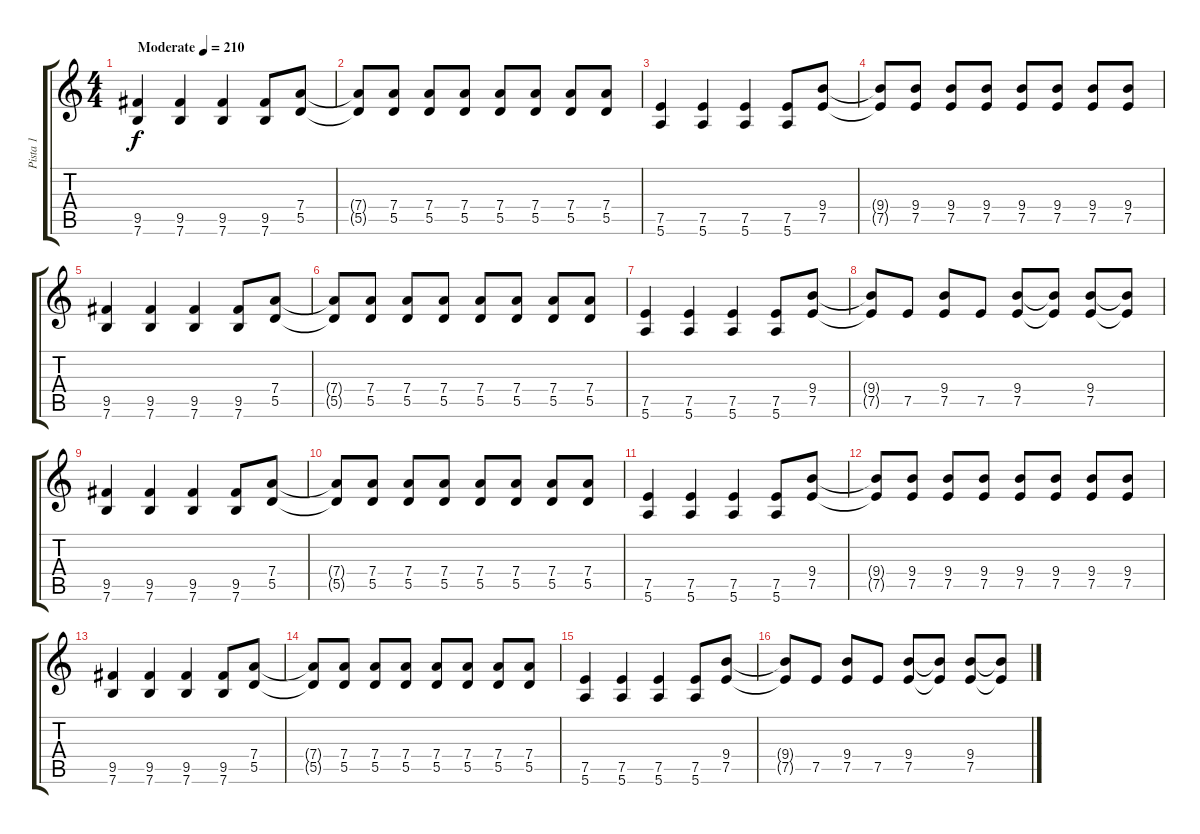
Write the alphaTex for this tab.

\track ("Pista 1" "Pista 1") {instrument overdrivenguitar}
\staff {score tabs}
\tuning (E4 B3 G3 D3 A2 E2) {hide}
\ts (4 4)
\tempo (210 "Moderate")
\clef g2
\ks c
(9.5 7.6).4{dy f instrument overdrivenguitar} (9.5 7.6).4 (9.5 7.6).4 (9.5 7.6).8 (7.4 5.5).8 |
(7.4{t} 5.5{t}).8 (7.4 5.5).8 (7.4 5.5).8 (7.4 5.5).8 (7.4 5.5).8 (7.4 5.5).8 (7.4 5.5).8 (7.4 5.5).8 |
(7.5 5.6).4 (7.5 5.6).4 (7.5 5.6).4 (7.5 5.6).8 (9.4 7.5).8 |
(9.4{t} 7.5{t}).8 (9.4 7.5).8 (9.4 7.5).8 (9.4 7.5).8 (9.4 7.5).8 (9.4 7.5).8 (9.4 7.5).8 (9.4 7.5).8 |
(9.5 7.6).4 (9.5 7.6).4 (9.5 7.6).4 (9.5 7.6).8 (7.4 5.5).8 |
(7.4{t} 5.5{t}).8 (7.4 5.5).8 (7.4 5.5).8 (7.4 5.5).8 (7.4 5.5).8 (7.4 5.5).8 (7.4 5.5).8 (7.4 5.5).8 |
(7.5 5.6).4 (7.5 5.6).4 (7.5 5.6).4 (7.5 5.6).8 (9.4 7.5).8 |
(9.4{t} 7.5{t}).8 7.5.8 (9.4 7.5).8 7.5.8 (9.4 7.5).8 (9.4{t} 7.5{t}).8 (9.4 7.5).8 (9.4{t} 7.5{t}).8 |
(9.5 7.6).4 (9.5 7.6).4 (9.5 7.6).4 (9.5 7.6).8 (7.4 5.5).8 |
(7.4{t} 5.5{t}).8 (7.4 5.5).8 (7.4 5.5).8 (7.4 5.5).8 (7.4 5.5).8 (7.4 5.5).8 (7.4 5.5).8 (7.4 5.5).8 |
(7.5 5.6).4 (7.5 5.6).4 (7.5 5.6).4 (7.5 5.6).8 (9.4 7.5).8 |
(9.4{t} 7.5{t}).8 (9.4 7.5).8 (9.4 7.5).8 (9.4 7.5).8 (9.4 7.5).8 (9.4 7.5).8 (9.4 7.5).8 (9.4 7.5).8 |
(9.5 7.6).4 (9.5 7.6).4 (9.5 7.6).4 (9.5 7.6).8 (7.4 5.5).8 |
(7.4{t} 5.5{t}).8 (7.4 5.5).8 (7.4 5.5).8 (7.4 5.5).8 (7.4 5.5).8 (7.4 5.5).8 (7.4 5.5).8 (7.4 5.5).8 |
(7.5 5.6).4 (7.5 5.6).4 (7.5 5.6).4 (7.5 5.6).8 (9.4 7.5).8 |
(9.4{t} 7.5{t}).8 7.5.8 (9.4 7.5).8 7.5.8 (9.4 7.5).8 (9.4{t} 7.5{t}).8 (9.4 7.5).8 (9.4{t} 7.5{t}).8
